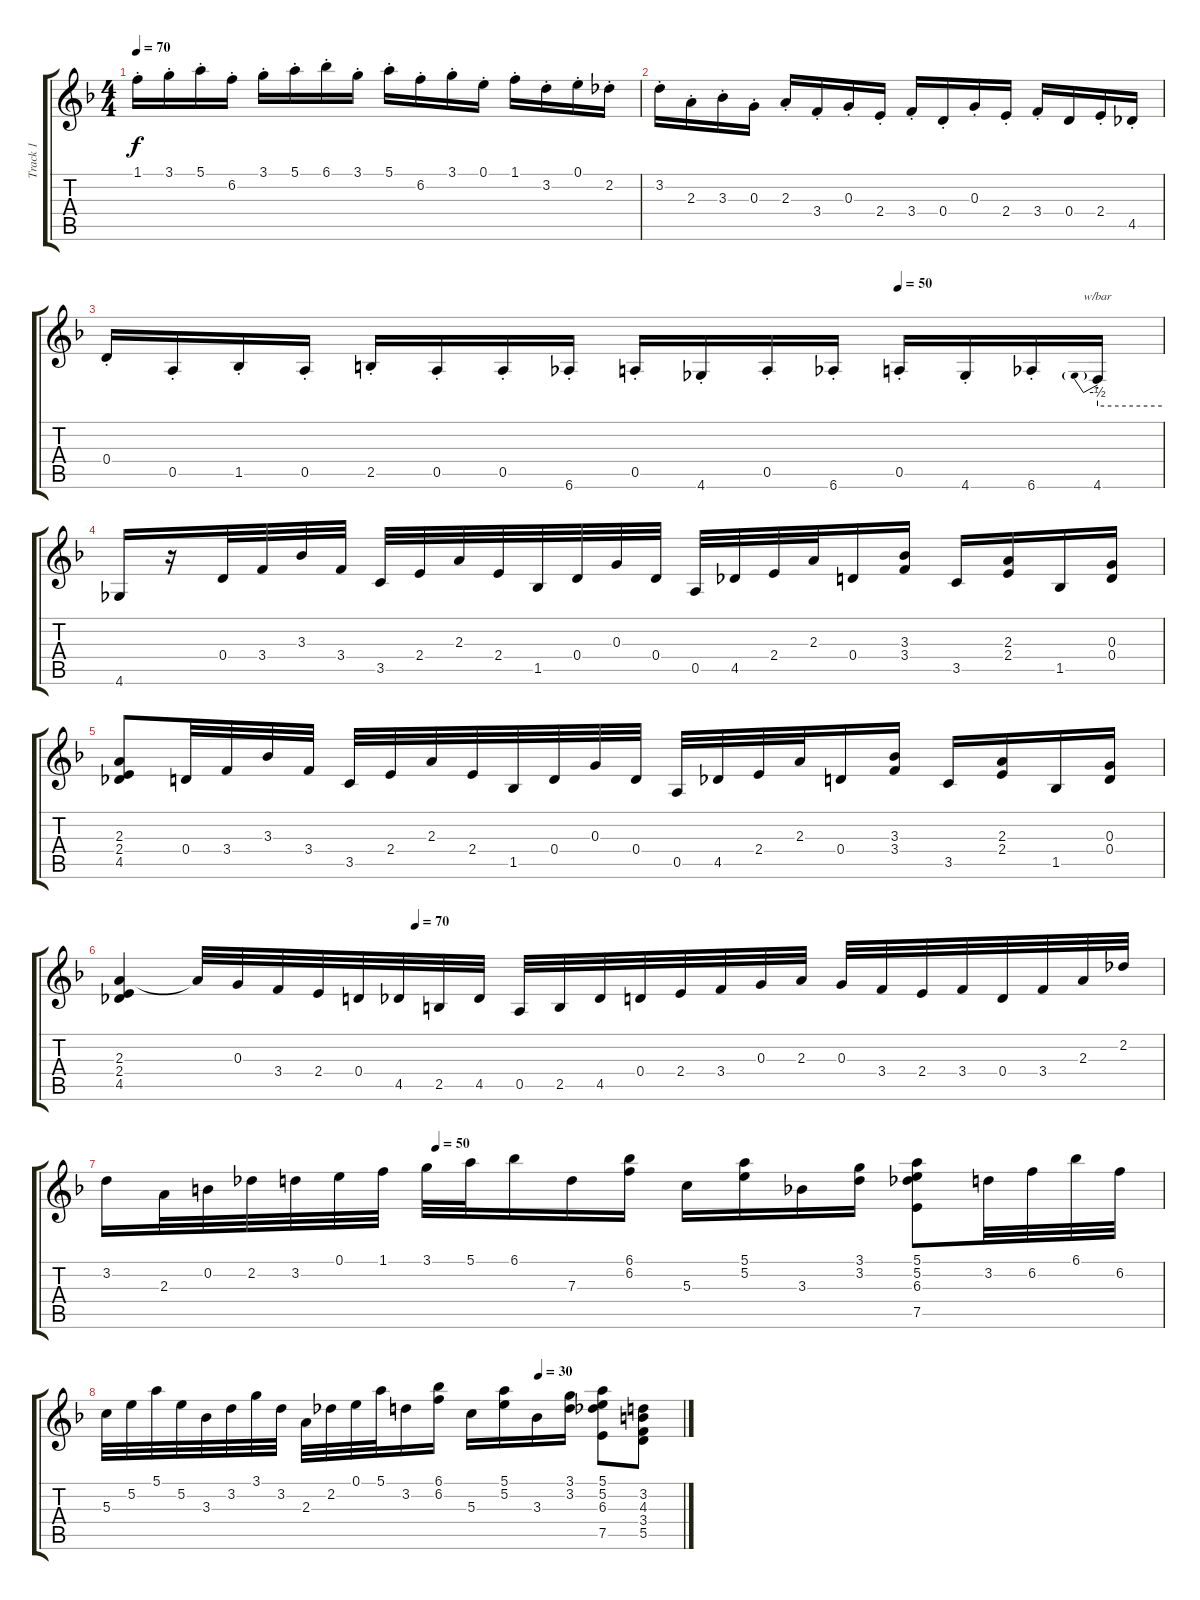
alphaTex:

\track ("Track 1" "Track 1") {instrument distortionguitar}
\staff {score tabs}
\tuning (E4 B3 G3 D3 A2 D2) {hide}
\ts (4 4)
\tempo 70
\clef g2
\ks dminor
1.1{st}.16{dy f} 3.1{st}.16 5.1{st}.16 6.2{st}.16 3.1{st}.16 5.1{st}.16 6.1{st}.16 3.1{st}.16 5.1{st}.16 6.2{st}.16 3.1{st}.16 0.1{st}.16 1.1{st}.16 3.2{st}.16 0.1{st}.16 2.2{st}.16 |
3.2{st}.16 2.3{st}.16 3.3{st}.16 0.3{st}.16 2.3{st}.16 3.4{st}.16 0.3{st}.16 2.4{st}.16 3.4{st}.16 0.4{st}.16 0.3{st}.16 2.4{st}.16 3.4{st}.16 0.4.16 2.4{st}.16 4.5{st}.16 |
\tempo (50 0.75)
0.4{st}.16 0.5{st}.16 1.5{st}.16 0.5{st}.16 2.5{st}.16 0.5{st}.16 0.5{st}.16 6.6{st}.16 0.5{st}.16 4.6{st}.16 0.5{st}.16 6.6{st}.16 0.5{st}.16 4.6{st}.16 6.6{st}.16 4.6{st}.16{tbe (predive default 0 -2 60 -2)} |
4.6.16 r.16 0.4.32 3.4.32 3.3.32 3.4.32 3.5.32 2.4.32 2.3.32 2.4.32 1.5.32 0.4.32 0.3.32 0.4.32 0.5.32 4.5.32 2.4.32 2.3.32 0.4.16 (3.3 3.4).16 3.5.16 (2.3 2.4).16 1.5.16 (0.3 0.4).16 |
(2.3 2.4 4.5).8 0.4.32 3.4.32 3.3.32 3.4.32 3.5.32 2.4.32 2.3.32 2.4.32 1.5.32 0.4.32 0.3.32 0.4.32 0.5.32 4.5.32 2.4.32 2.3.32 0.4.16 (3.3 3.4).16 3.5.16 (2.3 2.4).16 1.5.16 (0.3 0.4).16 |
\tempo (70 0.28125)
(2.3 2.4 4.5).4 2.3{t}.32 0.3.32 3.4.32 2.4.32 0.4.32 4.5.32 2.5.32 4.5.32 0.5.32 2.5.32 4.5.32 0.4.32 2.4.32 3.4.32 0.3.32 2.3.32 0.3.32 3.4.32 2.4.32 3.4.32 0.4.32 3.4.32 2.3.32 2.2.32 |
\tempo (50 0.3125)
3.2.16 2.3.32 0.2.32 2.2.32 3.2.32 0.1.32 1.1.32 3.1.32 5.1.32 6.1.16 7.3.16 (6.1 6.2).16 5.3.16 (5.1 5.2).16 3.3.16 (3.1 3.2).16 (5.1 5.2 6.3 7.5).8 3.2.32 6.2.32 6.1.32 6.2.32 |
\tempo (30 0.75)
5.3.32 5.2.32 5.1.32 5.2.32 3.3.32 3.2.32 3.1.32 3.2.32 2.3.32 2.2.32 0.1.32 5.1.32 3.2.16 (6.1 6.2).16 5.3.16 (5.1 5.2).16 3.3.16 (3.1 3.2).16 (5.1 5.2 6.3 7.5).8 (3.2 4.3 3.4 5.5).8
